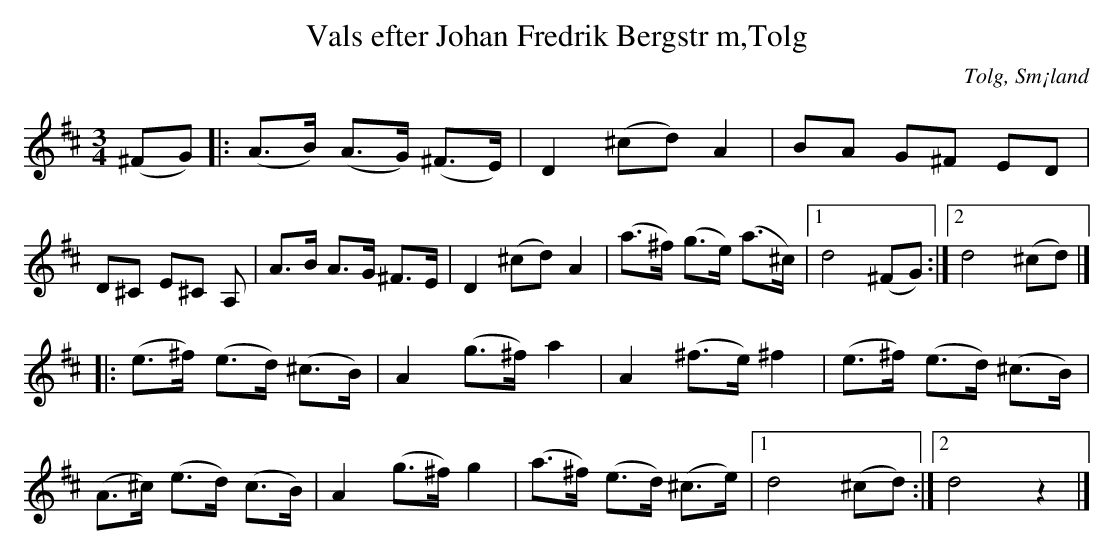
X:1
T:Vals efter Johan Fredrik Bergstr m,Tolg
O:Tolg, Sm¡land
M:3/4
L:1/8
K:D
(^FG)|:(A>B) (A>G) (^F>E)|D2 (^cd) A2|BA G^F ED|D^C E^C A,|A>B A>G ^F>E|D2 (^cd) A2|(a>^f) (g>e) (a>^c)|1 d4 (^FG):|2 d4 (^cd)|]
|:(e>^f) (e>d) (^c>B)|A2 (g>^f) a2|A2 (^f>e) ^f2|(e>^f) (e>d) (^c>B)|(A>^c) (e>d) (c>B)|A2 (g>^f) g2|(a>^f) (e>d) (^c>e)|1 d4 (^cd):|2 d4 z2|]
